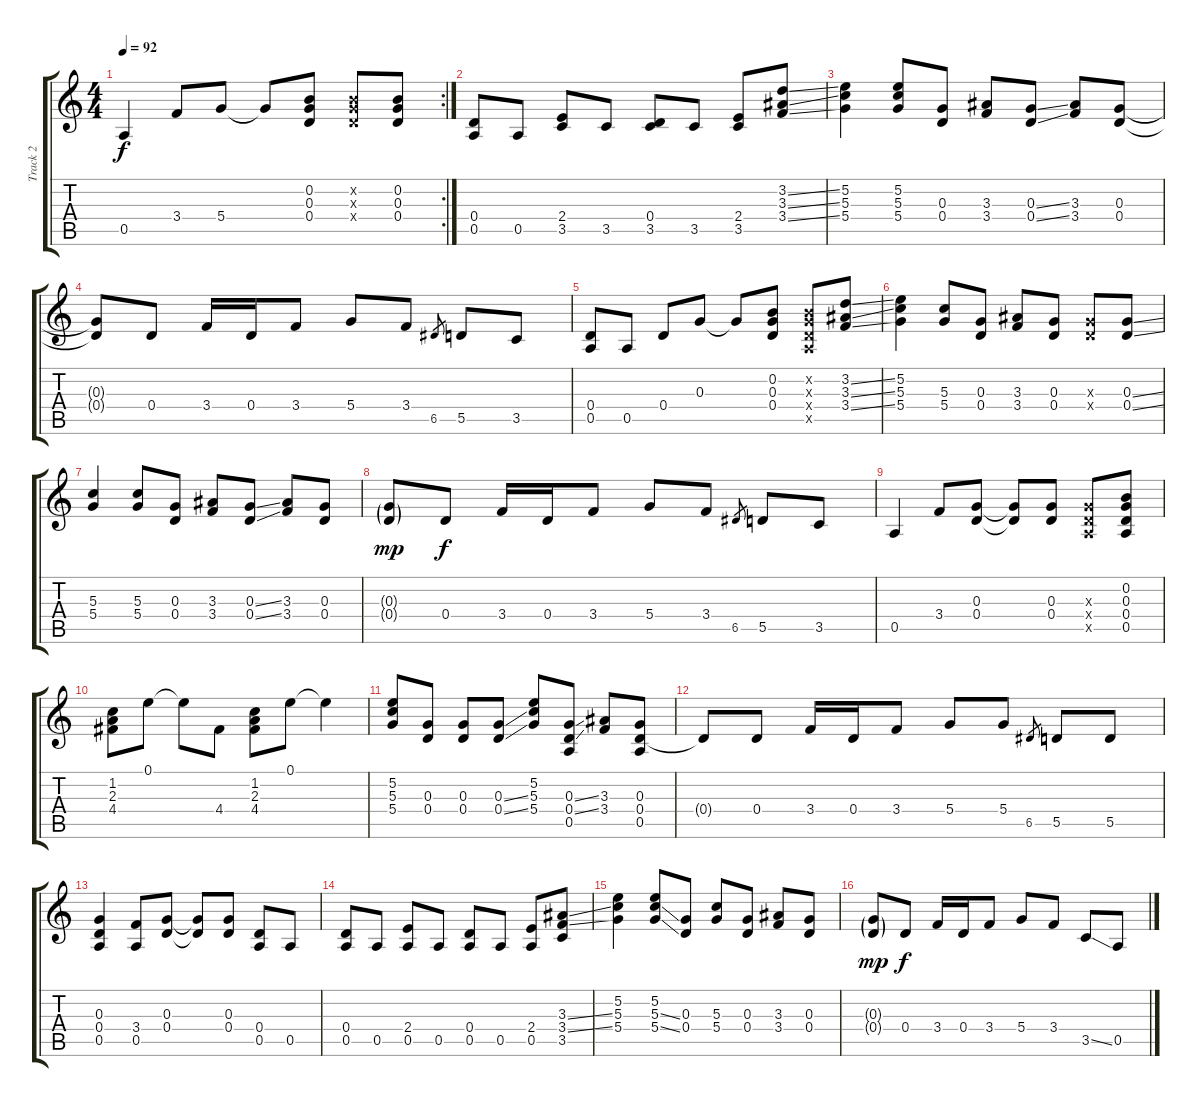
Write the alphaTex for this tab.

\track ("Track 2" "Track 2") {instrument acousticguitarnylon}
\staff {score tabs}
\tuning (E4 B3 G3 D3 A2 E2) {hide}
\rc 2
\ts (4 4)
\tempo 92
\clef g2
\ks c
0.5.4{dy f} 3.4.8 5.4.8 5.4{t}.8 (0.2 0.3 0.4).8 (0.2{x} 0.3{x} 0.4{x}).8 (0.2 0.3 0.4).8 |
(0.4 0.5).8 0.5.8 (2.4 3.5).8 3.5.8 (0.4 3.5).8 3.5.8 (2.4 3.5).8 (3.2{ss} 3.3{ss} 3.4{ss}).8 |
(5.2 5.3 5.4).4 (5.2 5.3 5.4).8 (0.3 0.4).8 (3.3 3.4).8 (0.3{ss} 0.4{ss}).8 (3.3 3.4).8 (0.3 0.4).8 |
(0.3{t} 0.4{t}).8 0.4.8 3.4.16 0.4.16 3.4.8 5.4.8 3.4.8 6.5.8{gr} 5.5.8 3.5.8 |
(0.4 0.5).8 0.5.8 0.4.8 0.3.8 0.3{t}.8 (0.2 0.3 0.4).8 (0.2{x} 0.3{x} 0.4{x} 0.5{x}).8 (3.2{ss} 3.3{ss} 3.4{ss}).8 |
(5.2 5.3 5.4).4 (5.3 5.4).8 (0.3 0.4).8 (3.3 3.4).8 (0.3 0.4).8 (0.3{x} 0.4{x}).8 (0.3{ss} 0.4{ss}).8 |
(5.3 5.4).4 (5.3 5.4).8 (0.3 0.4).8 (3.3 3.4).8 (0.3{ss} 0.4{ss}).8 (3.3 3.4).8 (0.3 0.4).8 |
(0.3{g} 0.4{g}).8{dy mp} 0.4.8{dy f} 3.4.16 0.4.16 3.4.8 5.4.8 3.4.8 6.5.8{gr} 5.5.8 3.5.8 |
0.5.4 3.4.8 (0.3 0.4).8 (0.3{t} 0.4{t}).8 (0.3 0.4).8 (0.3{x} 0.4{x} 0.5{x}).8 (0.2 0.3 0.4 0.5).8 |
(1.2 2.3 4.4).8 0.1.8 0.1{t}.8 4.4.8 (1.2 2.3 4.4).8 0.1.8 0.1{t}.4 |
(5.2 5.3 5.4).8 (0.3 0.4).8 (0.3 0.4).8 (0.3{ss} 0.4{ss}).8 (5.2 5.3 5.4).8 (0.3{ss} 0.4{ss} 0.5).8 (3.3 3.4).8 (0.3 0.4 0.5).8 |
0.4{t}.8 0.4.8 3.4.16 0.4.16 3.4.8 5.4.8 5.4.8 6.5.8{gr} 5.5.8 5.5.8 |
(0.3 0.4 0.5).4 (3.4 0.5).8 (0.3 0.4).8 (0.3{t} 0.4{t}).8 (0.3 0.4).8 (0.4 0.5).8 0.5.8 |
(0.4 0.5).8 0.5.8 (2.4 0.5).8 0.5.8 (0.4 0.5).8 0.5.8 (2.4 0.5).8 (3.3{ss} 3.4{ss} 3.5).8 |
(5.2 5.3 5.4).4 (5.2 5.3{ss} 5.4{ss}).8 (0.3 0.4).8 (5.3 5.4).8 (0.3 0.4).8 (3.3 3.4).8 (0.3 0.4).8 |
(0.3{g} 0.4{g}).8{dy mp} 0.4.8{dy f} 3.4.16 0.4.16 3.4.8 5.4.8 3.4.8 3.5{ss}.8 0.5.8
